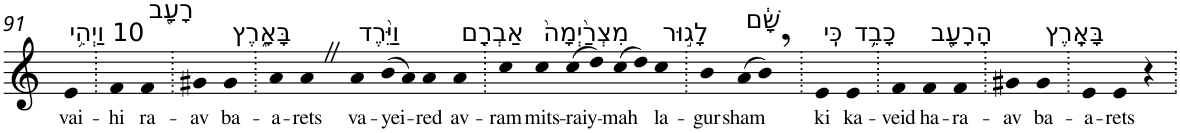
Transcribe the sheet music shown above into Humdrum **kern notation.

**kern	**text
*part1	*part1
*staff1	*staff1
*I"Piano	*
*I'Pno	*
!!LO:PB:g=z
*clefG2	*
*k[]	*
=91	=91
!LO:TX:a:t=10 וַיְהִ֥י	!
!	!LO:LY:b
4e	vai-
=92.	=92.
!	!LO:LY:b
4f	-hi
!LO:TX:a:t=רָעָ֖ב	!
!	!LO:LY:b
4f	ra-
=93.	=93.
!	!LO:LY:b
4g#X	-av
!LO:TX:a:t=בָּאָ֑רֶץ	!
!	!LO:LY:b
4g#	ba-
=94.	=94.
!	!LO:LY:b
4a	-a-
!	!LO:LY:b
4aZ	-rets
!LO:TX:a:t=וַיֵּ֨רֶד	!
!	!LO:LY:b
4a	va-
!	!LO:LY:b
(>8b	-yei-
8a)	.
!	!LO:LY:b
4a	-red
!LO:TX:a:t=אַבְרָ֤ם	!
!	!LO:LY:b
4a	av-
=95.	=95.
!	!LO:LY:b
4cc	-ram
!LO:TX:a:t=מִצְרַ֙יְמָה֙	!
!	!LO:LY:b
4cc	mits-
!	!LO:LY:b
(>8cc	-raiy-
8dd)	.
!	!LO:LY:b
(>8cc	-mah
8dd)	.
!LO:TX:a:t=לָג֣וּר	!
!	!LO:LY:b
4cc	la-
=96.	=96.
!	!LO:LY:b
4b	-gur
!LO:TX:a:t=שָׁ֔ם	!
!	!LO:LY:b
(>8a	sham
8b,)	.
=97.	=97.
!LO:TX:a:t=כִּֽי	!
!	!LO:LY:b
4e	ki
!LO:TX:a:t=כָבֵ֥ד	!
!	!LO:LY:b
4e	ka-
=98.	=98.
!	!LO:LY:b
4f	-veid
!LO:TX:a:t=הָרָעָ֖ב	!
!	!LO:LY:b
4f	ha-
!	!LO:LY:b
4f	-ra-
=99.	=99.
!	!LO:LY:b
4g#X	-av
!LO:TX:a:t=בָּאָֽרֶץ	!
!	!LO:LY:b
4g#	ba-
=100.	=100.
!	!LO:LY:b
4e	-a-
!	!LO:LY:b
4e	-rets
4r	.
=.	=.
*-	*-
